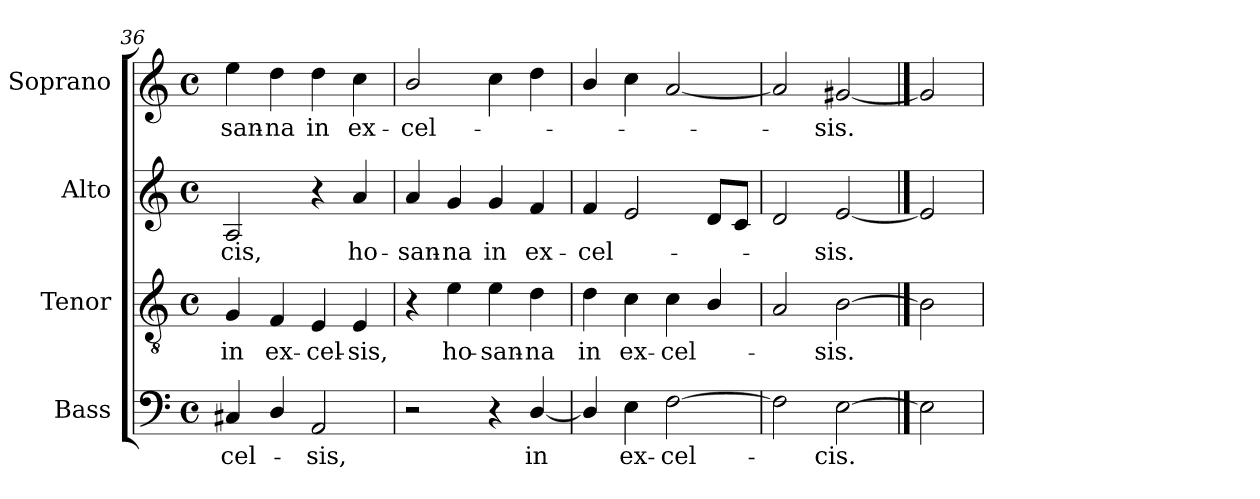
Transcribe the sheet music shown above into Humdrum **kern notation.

**kern	**text	**kern	**text	**kern	**text	**kern	**text
*part4	*part4	*part3	*part3	*part2	*part2	*part1	*part1
*staff4	*staff4	*staff3	*staff3	*staff2	*staff2	*staff1	*staff1
*I"Bass	*	*I"Tenor	*	*I"Alto	*	*I"Soprano	*
*I'B.	*	*I'T.	*	*I'A.	*	*I'S.	*
*clefF4	*	*clefGv2	*	*clefG2	*	*clefG2	*
*	*	*ITrd7c12	*	*	*	*	*
*k[]	*	*k[]	*	*k[]	*	*k[]	*
*C:	*	*C:	*	*C:	*	*C:	*
*M4/4	*	*M4/4	*	*M4/4	*	*M4/4	*
*met(c)	*	*met(c)	*	*met(c)	*	*met(c)	*
=36	=36	=36	=36	=36	=36	=36	=36
!	!LO:LY:b:color=#000000	!	!	!	!	!	!
!	!	!	!LO:LY:b:color=#000000	!	!	!	!
!	!	!	!	!	!LO:LY:b:color=#000000	!	!
!	!	!	!	!	!	!	!LO:LY:b:color=#000000
4C#Xi/	-cel-	4GGi/	in	2Ai/	-cis,	4eei\	-san-
!	!	!	!LO:LY:b:color=#000000	!	!	!	!
!	!	!	!	!	!	!	!LO:LY:b:color=#000000
4Di/	.	4FFi/	ex-	.	.	4ddi\	-na
!	!LO:LY:b:color=#000000	!	!	!	!	!	!
!	!	!	!LO:LY:b:color=#000000	!	!	!	!
!	!	!	!	!	!	!	!LO:LY:b:color=#000000
2AAi/	-sis,	4EEi/	-cel-	4r	.	4ddi\	in
!	!	!	!LO:LY:b:color=#000000	!	!	!	!
!	!	!	!	!	!LO:LY:b:color=#000000	!	!
!	!	!	!	!	!	!	!LO:LY:b:color=#000000
.	.	4EEi/	-sis,	4ai/	ho-	4cci\	ex-
=37	=37	=37	=37	=37	=37	=37	=37
!	!	!	!	!	!LO:LY:b:color=#000000	!	!
!	!	!	!	!	!	!	!LO:LY:b:color=#000000
2r	.	4r	.	4ai/	-san-	2bi/	-cel-
!	!	!	!LO:LY:b:color=#000000	!	!	!	!
!	!	!	!	!	!LO:LY:b:color=#000000	!	!
.	.	4Ei\	ho-	4gi/	-na	.	.
!	!	!	!LO:LY:b:color=#000000	!	!	!	!
!	!	!	!	!	!LO:LY:b:color=#000000	!	!
4r	.	4Ei\	-san-	4gi/	in	4cci\	.
!	!LO:LY:b:color=#000000	!	!	!	!	!	!
!	!	!	!LO:LY:b:color=#000000	!	!	!	!
!	!	!	!	!	!LO:LY:b:color=#000000	!	!
[4Di/	in	4Di\	-na	4fi/	ex-	4ddi\	.
=38	=38	=38	=38	=38	=38	=38	=38
!	!	!	!LO:LY:b:color=#000000	!	!	!	!
!	!	!	!	!	!LO:LY:b:color=#000000	!	!
4Di/]	.	4Di\	in	4fi/	-cel-	4bi/	.
!	!LO:LY:b:color=#000000	!	!	!	!	!	!
!	!	!	!LO:LY:b:color=#000000	!	!	!	!
4Ei\	ex-	4Ci\	ex-	2ei/	.	4cci\	.
!	!LO:LY:b:color=#000000	!	!	!	!	!	!
!	!	!	!LO:LY:b:color=#000000	!	!	!	!
[2Fi\	-cel-	4Ci\	-cel-	.	.	[2ai/	.
.	.	4BBi/	.	8di/L	.	.	.
.	.	.	.	8ci/J	.	.	.
=39	=39	=39	=39	=39	=39	=39	=39
2Fi\]	.	2AAi/	.	2di/	.	2ai/]	.
!	!LO:LY:b:color=#000000	!	!	!	!	!	!
!	!	!	!LO:LY:b:color=#000000	!	!	!	!
!	!	!	!	!	!LO:LY:b:color=#000000	!	!
!	!	!	!	!	!	!	!LO:LY:b:color=#000000
[2Ei	-cis.	[2BBi	-sis.	[2ei	-sis.	[2g#i	-sis.
==40	==40	==40	==40	==40	==40	==40	==40
2Ei]	.	2BBi]	.	2ei]	.	2g#i]	.
=	=	=	=	=	=	=	=
*-	*-	*-	*-	*-	*-	*-	*-
